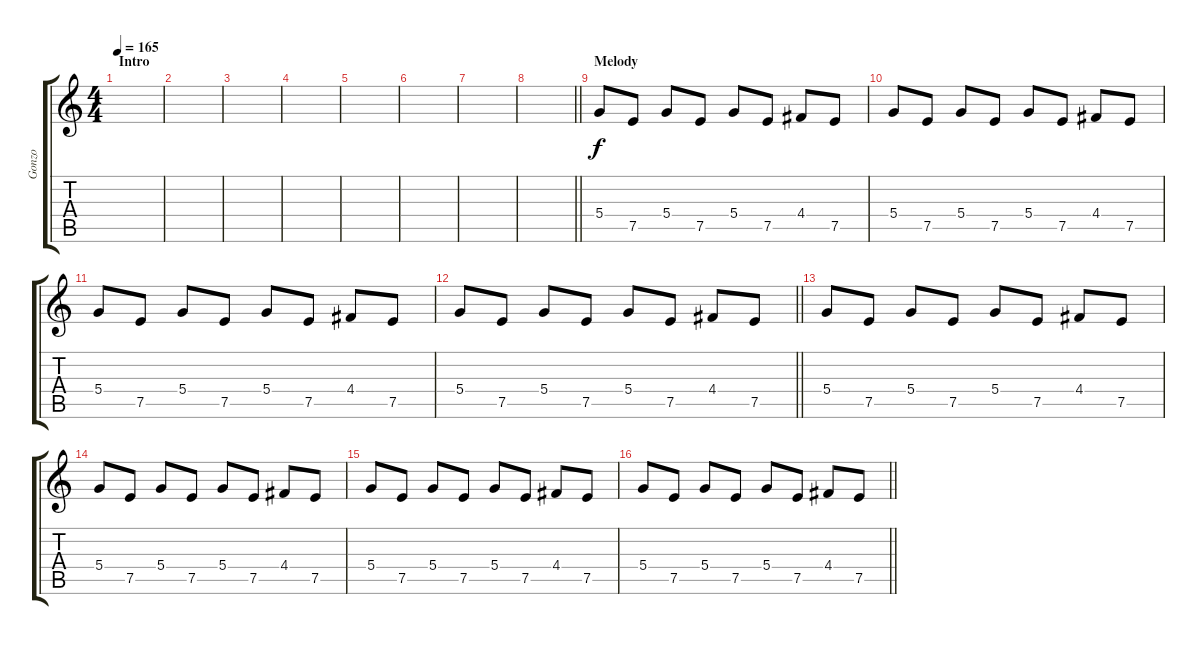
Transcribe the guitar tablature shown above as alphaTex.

\track ("Gonzo" "Gonzo") {instrument overdrivenguitar}
\staff {score tabs}
\tuning (E4 B3 G3 D3 A2 E2) {hide}
\ts (4 4)
\section ("" "Intro")
\tempo 165
\clef g2
\ks c
|
|
|
|
|
|
|
\barLineRight lightlight
|
\section ("" "Melody")
5.4.8 7.5.8 5.4.8 7.5.8 5.4.8 7.5.8 4.4.8 7.5.8 |
5.4.8 7.5.8 5.4.8 7.5.8 5.4.8 7.5.8 4.4.8 7.5.8 |
5.4.8 7.5.8 5.4.8 7.5.8 5.4.8 7.5.8 4.4.8 7.5.8 |
\barLineRight lightlight
5.4.8 7.5.8 5.4.8 7.5.8 5.4.8 7.5.8 4.4.8 7.5.8 |
5.4.8 7.5.8 5.4.8 7.5.8 5.4.8 7.5.8 4.4.8 7.5.8 |
5.4.8 7.5.8 5.4.8 7.5.8 5.4.8 7.5.8 4.4.8 7.5.8 |
5.4.8 7.5.8 5.4.8 7.5.8 5.4.8 7.5.8 4.4.8 7.5.8 |
\barLineRight lightlight
5.4.8 7.5.8 5.4.8 7.5.8 5.4.8 7.5.8 4.4.8 7.5.8
